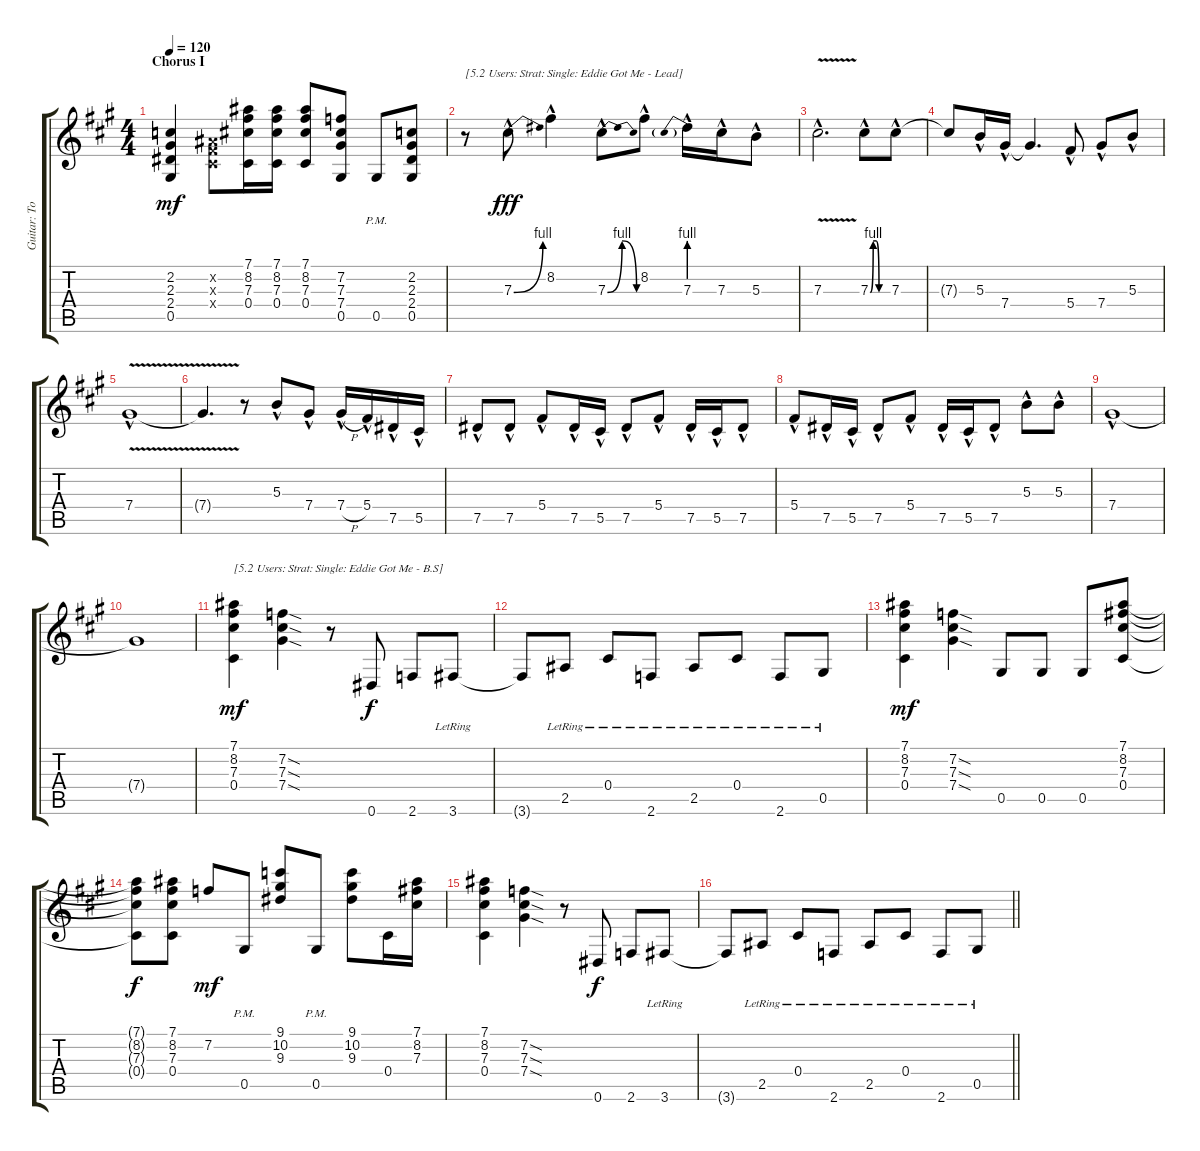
\track ("Guitar: Tony" "Guitar: To") {instrument distortionguitar}
\staff {score tabs}
\tuning (Eb4 Bb3 Gb3 Db3 Ab2 Eb2) {hide}
\ts (4 4)
\section ("" "Chorus I")
\tempo 120
\clef g2
\ks a
(2.2 2.3 2.4 0.5).4{dy mf} (0.2{x} 0.3{x} 0.4{x}).8 (7.1 8.2 7.3 0.4).16 (7.1 8.2 7.3 0.4).16 (7.1 8.2 7.3 0.4).8 (7.2 7.3 7.4 0.5).8 0.5{pm}.8 (2.2 2.3 2.4 0.5).8 |
r.8{txt "[5.2 Users: Strat: Single: Eddie Got Me - Lead]" volume 16 instrument overdrivenguitar} 7.3{be (bend 0 0 60 4) hac}.8{dy fff} 8.2{hac}.4 7.3{be (bendrelease 0 0 10 4 50 4 60 0) hac}.8 8.2{hac}.8 7.3{be (prebend 0 4 60 4) hac}.16 7.3{hac}.16 5.3{hac}.8 |
7.3{v hac}.2{d} 7.3{be (custom 0 0 10 4 20 4 30 0 60 0) hac}.8 7.3{hac}.8 |
7.3{t}.8 5.3{hac}.16 7.4{hac}.16 7.4{t}.4{d} 5.4{hac}.8 7.4{hac}.8 5.3{hac}.8 |
7.4{v hac}.1 |
7.4{t}.4{d} r.8 5.3{hac}.8 7.4{hac}.8 7.4{h hac}.16 5.4{hac}.16 7.5{hac}.16 5.5{hac}.16 |
7.5{hac}.8 7.5{hac}.8 5.4{hac}.8 7.5{hac}.16 5.5{hac}.16 7.5{hac}.8 5.4{hac}.8 7.5{hac}.16 5.5{hac}.16 7.5{hac}.8 |
5.4{hac}.8 7.5{hac}.16 5.5{hac}.16 7.5{hac}.8 5.4{hac}.8 7.5{hac}.16 5.5{hac}.16 7.5{hac}.8 5.3{hac}.8 5.3{hac}.8 |
7.4{hac}.1 |
7.4{t}.1 |
(7.1 8.2 7.3 0.4).4{txt "[5.2 Users: Strat: Single: Eddie Got Me - B.S]" dy mf volume 13 instrument overdrivenguitar} (7.2{sod} 7.3{sod} 7.4{sod}).4 r.8 0.6.8{dy f} 2.6.8 3.6{lr}.8 |
3.6{t}.8 2.5{lr}.8 0.4{lr}.8 2.6{lr}.8 2.5{lr}.8 0.4{lr}.8 2.6{lr}.8 0.5{lr}.8 |
(7.1 8.2 7.3 0.4).4{dy mf} (7.2{sod} 7.3{sod} 7.4{sod}).4 0.5.8 0.5.8 0.5.8 (7.1 8.2 7.3 0.4).8 |
(7.1{t} 8.2{t} 7.3{t} 0.4{t}).8{dy f} (7.1 8.2 7.3 0.4).8 7.2.8{dy mf} 0.5{pm}.8 (9.1 10.2 9.3).8 0.5{pm}.8 (9.1 10.2 9.3).8 0.4.16 (7.1 8.2 7.3).16 |
(7.1 8.2 7.3 0.4).4 (7.2{sod} 7.3{sod} 7.4{sod}).4 r.8 0.6.8{dy f} 2.6.8 3.6{lr}.8 |
\barLineRight lightlight
3.6{t}.8 2.5{lr}.8 0.4{lr}.8 2.6{lr}.8 2.5{lr}.8 0.4{lr}.8 2.6{lr}.8 0.5{lr}.8
